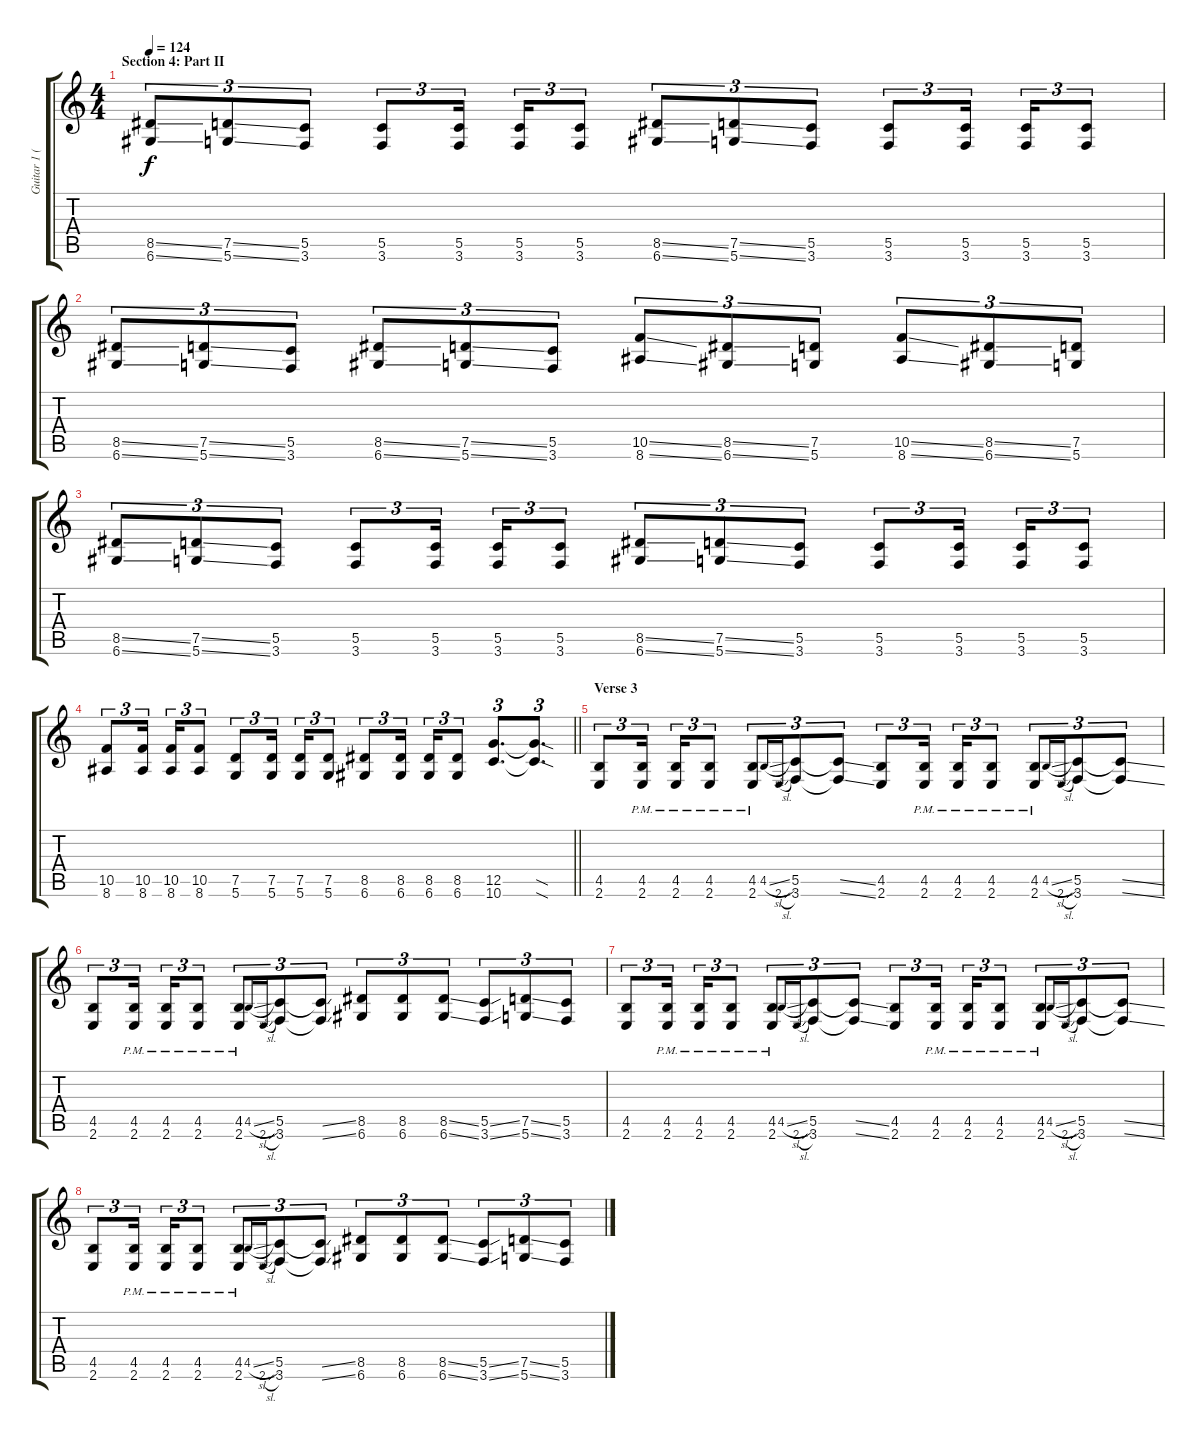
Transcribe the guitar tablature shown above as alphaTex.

\track ("Guitar 1 (Distortion)" "Guitar 1 (") {instrument distortionguitar}
\staff {score tabs}
\tuning (D4 A3 F3 C3 G2 D2) {hide}
\ts (4 4)
\section ("" "Section 4: Part II")
\tempo 124
\clef g2
\ks c
(8.5{ss} 6.6{ss}).8{tu (3 2) dy f} (7.5{ss} 5.6{ss}).8{tu (3 2)} (5.5 3.6).8{tu (3 2)} (5.5 3.6).8{tu (3 2)} (5.5 3.6).16{tu (3 2) beam splitsecondary} (5.5 3.6).16{tu (3 2)} (5.5 3.6).8{tu (3 2)} (8.5{ss} 6.6{ss}).8{tu (3 2)} (7.5{ss} 5.6{ss}).8{tu (3 2)} (5.5 3.6).8{tu (3 2)} (5.5 3.6).8{tu (3 2)} (5.5 3.6).16{tu (3 2) beam splitsecondary} (5.5 3.6).16{tu (3 2)} (5.5 3.6).8{tu (3 2)} |
(8.5{ss} 6.6{ss}).8{tu (3 2)} (7.5{ss} 5.6{ss}).8{tu (3 2)} (5.5 3.6).8{tu (3 2)} (8.5{ss} 6.6{ss}).8{tu (3 2)} (7.5{ss} 5.6{ss}).8{tu (3 2)} (5.5 3.6).8{tu (3 2)} (10.5{ss} 8.6{ss}).8{tu (3 2)} (8.5{ss} 6.6{ss}).8{tu (3 2)} (7.5 5.6).8{tu (3 2)} (10.5{ss} 8.6{ss}).8{tu (3 2)} (8.5{ss} 6.6{ss}).8{tu (3 2)} (7.5 5.6).8{tu (3 2)} |
(8.5{ss} 6.6{ss}).8{tu (3 2)} (7.5{ss} 5.6{ss}).8{tu (3 2)} (5.5 3.6).8{tu (3 2)} (5.5 3.6).8{tu (3 2)} (5.5 3.6).16{tu (3 2) beam splitsecondary} (5.5 3.6).16{tu (3 2)} (5.5 3.6).8{tu (3 2)} (8.5{ss} 6.6{ss}).8{tu (3 2)} (7.5{ss} 5.6{ss}).8{tu (3 2)} (5.5 3.6).8{tu (3 2)} (5.5 3.6).8{tu (3 2)} (5.5 3.6).16{tu (3 2) beam splitsecondary} (5.5 3.6).16{tu (3 2)} (5.5 3.6).8{tu (3 2)} |
\barLineRight lightlight
(10.5 8.6).8{tu (3 2)} (10.5 8.6).16{tu (3 2) beam splitsecondary} (10.5 8.6).16{tu (3 2)} (10.5 8.6).8{tu (3 2)} (7.5 5.6).8{tu (3 2)} (7.5 5.6).16{tu (3 2) beam splitsecondary} (7.5 5.6).16{tu (3 2)} (7.5 5.6).8{tu (3 2)} (8.5 6.6).8{tu (3 2)} (8.5 6.6).16{tu (3 2) beam splitsecondary} (8.5 6.6).16{tu (3 2)} (8.5 6.6).8{tu (3 2)} (12.5 10.6).8{d tu (3 2)} (12.5{sod t} 10.6{sod t}).8{d tu (3 2)} |
\section ("" "Verse 3")
(4.5 2.6).8{tu (3 2)} (4.5{pm} 2.6{pm}).16{tu (3 2) beam splitsecondary} (4.5{pm} 2.6{pm}).16{tu (3 2)} (4.5{pm} 2.6{pm}).8{tu (3 2)} (4.5{pm} 2.6{pm}).8{tu (3 2)} 4.5{sl}.16{gr onbeat} 2.6{sl}.16{gr onbeat} (5.5 3.6).8{tu (3 2)} (5.5{ss t} 3.6{ss t}).8{tu (3 2)} (4.5 2.6).8{tu (3 2)} (4.5{pm} 2.6{pm}).16{tu (3 2) beam splitsecondary} (4.5{pm} 2.6{pm}).16{tu (3 2)} (4.5{pm} 2.6{pm}).8{tu (3 2)} (4.5{pm} 2.6{pm}).8{tu (3 2)} 4.5{sl}.16{gr onbeat} 2.6{sl}.16{gr onbeat} (5.5 3.6).8{tu (3 2)} (5.5{ss t} 3.6{ss t}).8{tu (3 2)} |
(4.5 2.6).8{tu (3 2)} (4.5{pm} 2.6{pm}).16{tu (3 2) beam splitsecondary} (4.5{pm} 2.6{pm}).16{tu (3 2)} (4.5{pm} 2.6{pm}).8{tu (3 2)} (4.5{pm} 2.6{pm}).8{tu (3 2)} 4.5{sl}.16{gr onbeat} 2.6{sl}.16{gr onbeat} (5.5 3.6).8{tu (3 2)} (5.5{ss t} 3.6{ss t}).8{tu (3 2)} (8.5 6.6).8{tu (3 2)} (8.5 6.6).8{tu (3 2)} (8.5{ss} 6.6{ss}).8{tu (3 2)} (5.5{ss} 3.6{ss}).8{tu (3 2)} (7.5{ss} 5.6{ss}).8{tu (3 2)} (5.5 3.6).8{tu (3 2)} |
(4.5 2.6).8{tu (3 2)} (4.5{pm} 2.6{pm}).16{tu (3 2) beam splitsecondary} (4.5{pm} 2.6{pm}).16{tu (3 2)} (4.5{pm} 2.6{pm}).8{tu (3 2)} (4.5{pm} 2.6{pm}).8{tu (3 2)} 4.5{sl}.16{gr onbeat} 2.6{sl}.16{gr onbeat} (5.5 3.6).8{tu (3 2)} (5.5{ss t} 3.6{ss t}).8{tu (3 2)} (4.5 2.6).8{tu (3 2)} (4.5{pm} 2.6{pm}).16{tu (3 2) beam splitsecondary} (4.5{pm} 2.6{pm}).16{tu (3 2)} (4.5{pm} 2.6{pm}).8{tu (3 2)} (4.5{pm} 2.6{pm}).8{tu (3 2)} 4.5{sl}.16{gr onbeat} 2.6{sl}.16{gr onbeat} (5.5 3.6).8{tu (3 2)} (5.5{ss t} 3.6{ss t}).8{tu (3 2)} |
(4.5 2.6).8{tu (3 2)} (4.5{pm} 2.6{pm}).16{tu (3 2) beam splitsecondary} (4.5{pm} 2.6{pm}).16{tu (3 2)} (4.5{pm} 2.6{pm}).8{tu (3 2)} (4.5{pm} 2.6{pm}).8{tu (3 2)} 4.5{sl}.16{gr onbeat} 2.6{sl}.16{gr onbeat} (5.5 3.6).8{tu (3 2)} (5.5{ss t} 3.6{ss t}).8{tu (3 2)} (8.5 6.6).8{tu (3 2)} (8.5 6.6).8{tu (3 2)} (8.5{ss} 6.6{ss}).8{tu (3 2)} (5.5{ss} 3.6{ss}).8{tu (3 2)} (7.5{ss} 5.6{ss}).8{tu (3 2)} (5.5 3.6).8{tu (3 2)}
